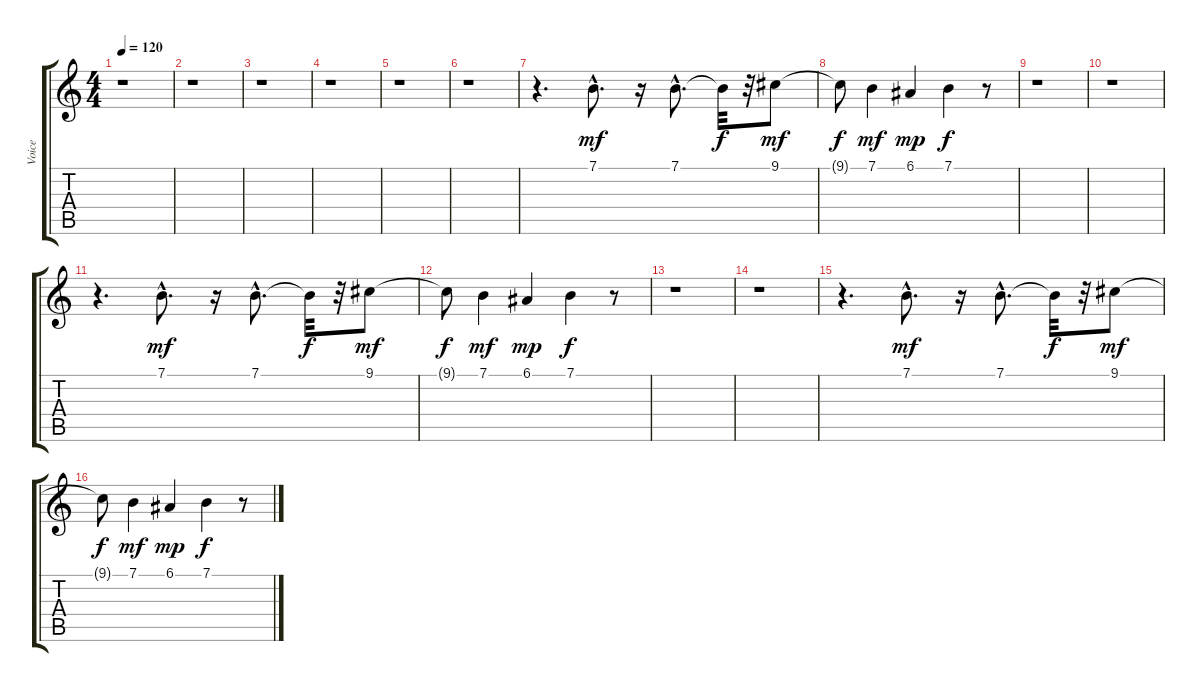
\track ("Voice" "Voice") {instrument flute}
\staff {score tabs}
\tuning (E4 B3 G3 D3 A2 E2) {hide}
\ts (4 4)
\tempo 120
\clef g2
\ks c
r.1{dy f} |
r.1 |
r.1 |
r.1 |
r.1 |
r.1 |
r.4{d} 7.1{hac}.8{d dy mf} r.16 7.1{hac}.8{d} 7.1{t}.32{dy f} r.32 9.1.8{dy mf} |
9.1{t}.8{dy f} 7.1.4{dy mf} 6.1.4{dy mp} 7.1.4{dy f} r.8 |
r.1 |
r.1 |
r.4{d} 7.1{hac}.8{d dy mf} r.16 7.1{hac}.8{d} 7.1{t}.32{dy f} r.32 9.1.8{dy mf} |
9.1{t}.8{dy f} 7.1.4{dy mf} 6.1.4{dy mp} 7.1.4{dy f} r.8 |
r.1 |
r.1 |
r.4{d} 7.1{hac}.8{d dy mf} r.16 7.1{hac}.8{d} 7.1{t}.32{dy f} r.32 9.1.8{dy mf} |
9.1{t}.8{dy f} 7.1.4{dy mf} 6.1.4{dy mp} 7.1.4{dy f} r.8
